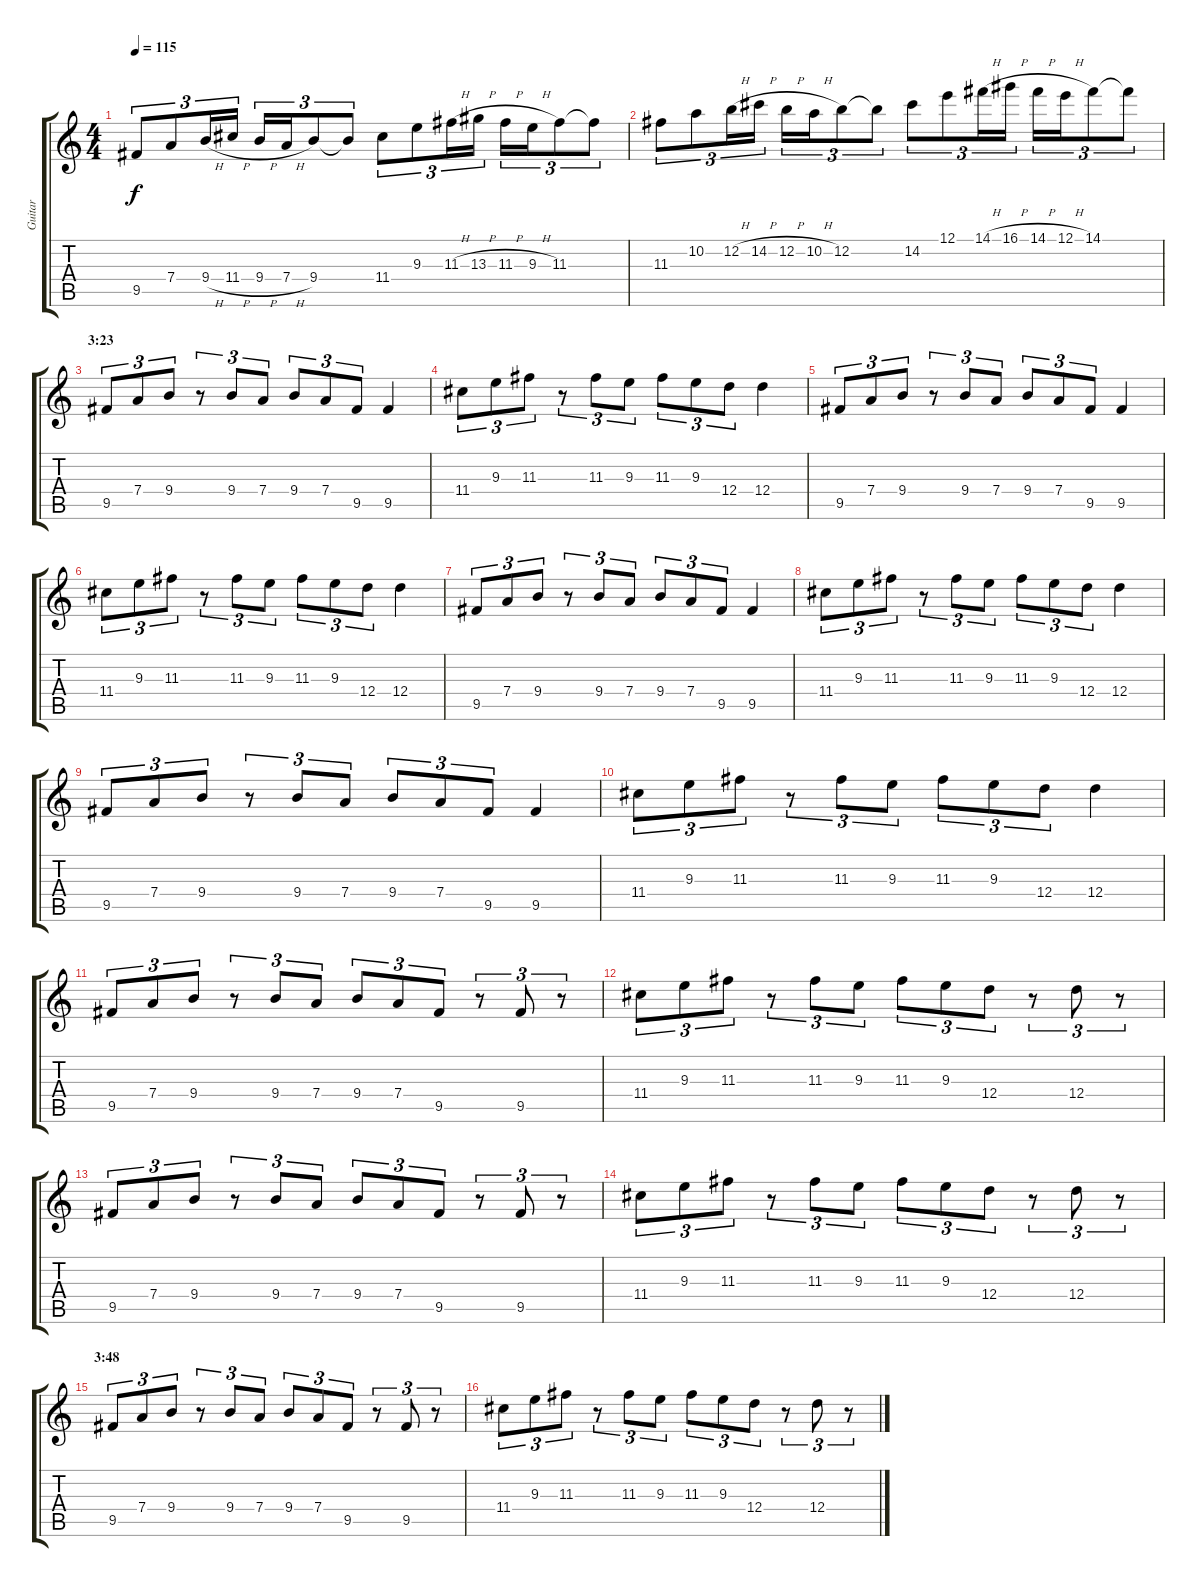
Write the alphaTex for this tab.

\track ("Guitar" "Guitar") {instrument electricguitarclean}
\staff {score tabs}
\tuning (E4 B3 G3 D3 A2 E2) {hide}
\ts (4 4)
\tempo 115
\clef g2
\ks c
9.5.8{tu (3 2) dy f} 7.4.8{tu (3 2)} 9.4{h}.16{tu (3 2)} 11.4{h}.16{tu (3 2)} 9.4{h}.16{tu (3 2)} 7.4{h}.16{tu (3 2)} 9.4.8{tu (3 2)} 9.4{t}.8{tu (3 2)} 11.4.8{tu (3 2)} 9.3.8{tu (3 2)} 11.3{h}.16{tu (3 2)} 13.3{h}.16{tu (3 2)} 11.3{h}.16{tu (3 2)} 9.3{h}.16{tu (3 2)} 11.3.8{tu (3 2)} 11.3{t}.8{tu (3 2)} |
11.3.8{tu (3 2)} 10.2.8{tu (3 2)} 12.2{h}.16{tu (3 2)} 14.2{h}.16{tu (3 2)} 12.2{h}.16{tu (3 2)} 10.2{h}.16{tu (3 2)} 12.2.8{tu (3 2)} 12.2{t}.8{tu (3 2)} 14.2.8{tu (3 2)} 12.1.8{tu (3 2)} 14.1{h}.16{tu (3 2)} 16.1{h}.16{tu (3 2)} 14.1{h}.16{tu (3 2)} 12.1{h}.16{tu (3 2)} 14.1.8{tu (3 2)} 14.1{t}.8{tu (3 2)} |
\section ("" "3:23")
9.5.8{tu (3 2)} 7.4.8{tu (3 2)} 9.4.8{tu (3 2)} r.8{tu (3 2)} 9.4.8{tu (3 2)} 7.4.8{tu (3 2)} 9.4.8{tu (3 2)} 7.4.8{tu (3 2)} 9.5.8{tu (3 2)} 9.5.4 |
11.4.8{tu (3 2)} 9.3.8{tu (3 2)} 11.3.8{tu (3 2)} r.8{tu (3 2)} 11.3.8{tu (3 2)} 9.3.8{tu (3 2)} 11.3.8{tu (3 2)} 9.3.8{tu (3 2)} 12.4.8{tu (3 2)} 12.4.4 |
9.5.8{tu (3 2)} 7.4.8{tu (3 2)} 9.4.8{tu (3 2)} r.8{tu (3 2)} 9.4.8{tu (3 2)} 7.4.8{tu (3 2)} 9.4.8{tu (3 2)} 7.4.8{tu (3 2)} 9.5.8{tu (3 2)} 9.5.4 |
11.4.8{tu (3 2)} 9.3.8{tu (3 2)} 11.3.8{tu (3 2)} r.8{tu (3 2)} 11.3.8{tu (3 2)} 9.3.8{tu (3 2)} 11.3.8{tu (3 2)} 9.3.8{tu (3 2)} 12.4.8{tu (3 2)} 12.4.4 |
9.5.8{tu (3 2)} 7.4.8{tu (3 2)} 9.4.8{tu (3 2)} r.8{tu (3 2)} 9.4.8{tu (3 2)} 7.4.8{tu (3 2)} 9.4.8{tu (3 2)} 7.4.8{tu (3 2)} 9.5.8{tu (3 2)} 9.5.4 |
11.4.8{tu (3 2)} 9.3.8{tu (3 2)} 11.3.8{tu (3 2)} r.8{tu (3 2)} 11.3.8{tu (3 2)} 9.3.8{tu (3 2)} 11.3.8{tu (3 2)} 9.3.8{tu (3 2)} 12.4.8{tu (3 2)} 12.4.4 |
9.5.8{tu (3 2)} 7.4.8{tu (3 2)} 9.4.8{tu (3 2)} r.8{tu (3 2)} 9.4.8{tu (3 2)} 7.4.8{tu (3 2)} 9.4.8{tu (3 2)} 7.4.8{tu (3 2)} 9.5.8{tu (3 2)} 9.5.4 |
11.4.8{tu (3 2)} 9.3.8{tu (3 2)} 11.3.8{tu (3 2)} r.8{tu (3 2)} 11.3.8{tu (3 2)} 9.3.8{tu (3 2)} 11.3.8{tu (3 2)} 9.3.8{tu (3 2)} 12.4.8{tu (3 2)} 12.4.4 |
9.5.8{tu (3 2)} 7.4.8{tu (3 2)} 9.4.8{tu (3 2)} r.8{tu (3 2)} 9.4.8{tu (3 2)} 7.4.8{tu (3 2)} 9.4.8{tu (3 2)} 7.4.8{tu (3 2)} 9.5.8{tu (3 2)} r.8{tu (3 2)} 9.5.8{tu (3 2)} r.8{tu (3 2)} |
11.4.8{tu (3 2)} 9.3.8{tu (3 2)} 11.3.8{tu (3 2)} r.8{tu (3 2)} 11.3.8{tu (3 2)} 9.3.8{tu (3 2)} 11.3.8{tu (3 2)} 9.3.8{tu (3 2)} 12.4.8{tu (3 2)} r.8{tu (3 2)} 12.4.8{tu (3 2)} r.8{tu (3 2)} |
9.5.8{tu (3 2)} 7.4.8{tu (3 2)} 9.4.8{tu (3 2)} r.8{tu (3 2)} 9.4.8{tu (3 2)} 7.4.8{tu (3 2)} 9.4.8{tu (3 2)} 7.4.8{tu (3 2)} 9.5.8{tu (3 2)} r.8{tu (3 2)} 9.5.8{tu (3 2)} r.8{tu (3 2)} |
11.4.8{tu (3 2)} 9.3.8{tu (3 2)} 11.3.8{tu (3 2)} r.8{tu (3 2)} 11.3.8{tu (3 2)} 9.3.8{tu (3 2)} 11.3.8{tu (3 2)} 9.3.8{tu (3 2)} 12.4.8{tu (3 2)} r.8{tu (3 2)} 12.4.8{tu (3 2)} r.8{tu (3 2)} |
\section ("" "3:48")
9.5.8{tu (3 2)} 7.4.8{tu (3 2)} 9.4.8{tu (3 2)} r.8{tu (3 2)} 9.4.8{tu (3 2)} 7.4.8{tu (3 2)} 9.4.8{tu (3 2)} 7.4.8{tu (3 2)} 9.5.8{tu (3 2)} r.8{tu (3 2)} 9.5.8{tu (3 2)} r.8{tu (3 2)} |
11.4.8{tu (3 2)} 9.3.8{tu (3 2)} 11.3.8{tu (3 2)} r.8{tu (3 2)} 11.3.8{tu (3 2)} 9.3.8{tu (3 2)} 11.3.8{tu (3 2)} 9.3.8{tu (3 2)} 12.4.8{tu (3 2)} r.8{tu (3 2)} 12.4.8{tu (3 2)} r.8{tu (3 2)}
